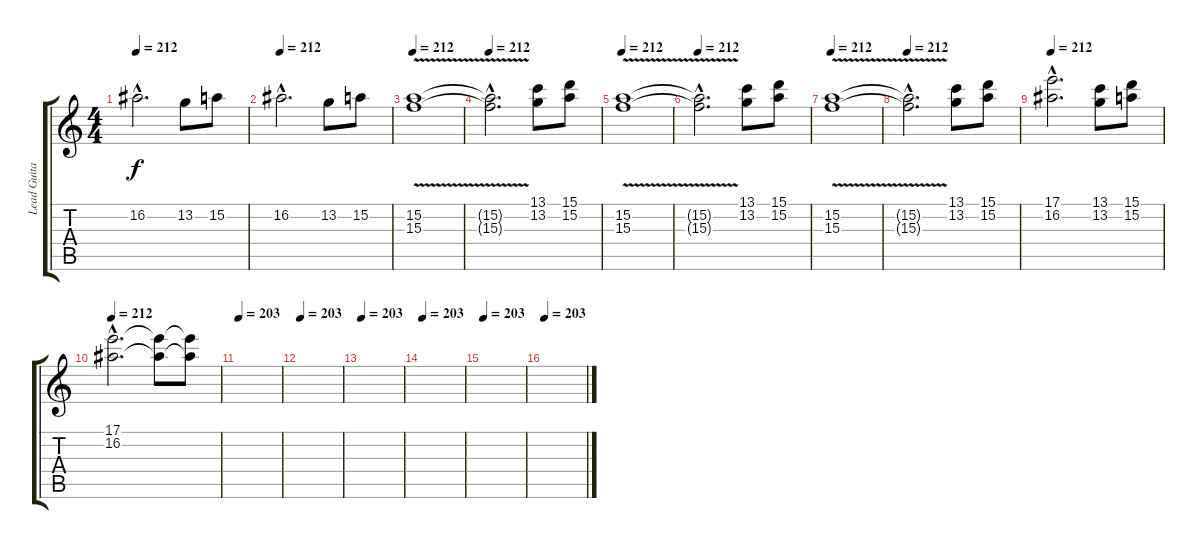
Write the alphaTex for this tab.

\track ("Lead Guitar II" "Lead Guita") {instrument distortionguitar}
\staff {score tabs}
\tuning (B3 Gb3 D3 A2 E2 B1) {hide}
\ts (4 4)
\tempo 212
\clef g2
\ks c
16.2{hac}.2{d dy f} 13.2.8 15.2.8 |
\tempo 212
16.2{hac}.2{d} 13.2.8 15.2.8 |
\tempo 212
(15.2{v} 15.3{v}).1 |
\tempo 212
(15.2{hac t} 15.3{hac t}).2{d} (13.1 13.2).8 (15.1 15.2).8 |
\tempo 212
(15.2{v} 15.3{v}).1 |
\tempo 212
(15.2{hac t} 15.3{hac t}).2{d} (13.1 13.2).8 (15.1 15.2).8 |
\tempo 212
(15.2{v} 15.3{v}).1 |
\tempo 212
(15.2{hac t} 15.3{hac t}).2{d} (13.1 13.2).8 (15.1 15.2).8 |
\tempo 212
(17.1{hac} 16.2{hac}).2{d} (13.1 13.2).8 (15.1 15.2).8 |
\tempo 212
(17.1{hac} 16.2{hac}).2{d} (17.1{t} 16.2{t}).8 (17.1{t} 16.2{t}).8 |
\tempo 203
|
\tempo 203
|
\tempo 203
|
\tempo 203
|
\tempo 203
|
\tempo 203
